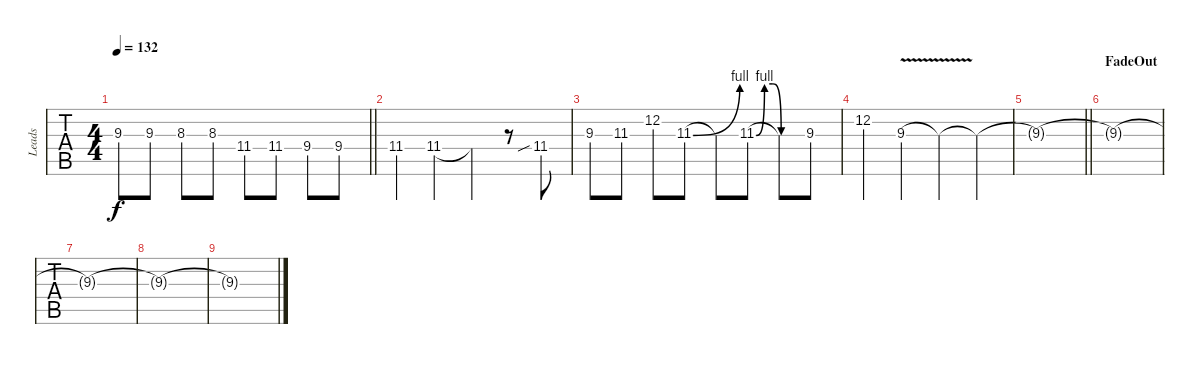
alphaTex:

\track ("Leads" "Leads") {instrument distortionguitar}
\staff {tabs}
\tuning (E4 B3 G3 D3 A2 E2) {hide}
\ts (4 4)
\tempo 132
\clef g2
\barLineRight lightlight
\ks c
9.3{t}.8{dy f} 9.3.8 8.3.8 8.3.8 11.4.8 11.4.8 9.4.8 9.4.8 |
11.4.4 11.4.4 11.4{t}.4 r.8 11.4{sib}.8 |
9.3.8 11.3.8 12.2.8 11.3{be (bend 0 0 60 4)}.8 11.3{t}.8 11.3{be (custom 0 0 10 4 20 4 30 0 60 0)}.8 11.3{t}.8 9.3.8 |
12.2.4 9.3{v}.4 9.3{t}.4 9.3{t}.4 |
\barLineRight lightlight
9.3{t}.1 |
\section ("" "FadeOut")
9.3{t}.1 |
9.3{t}.1 |
9.3{t}.1 |
9.3{t}.1
